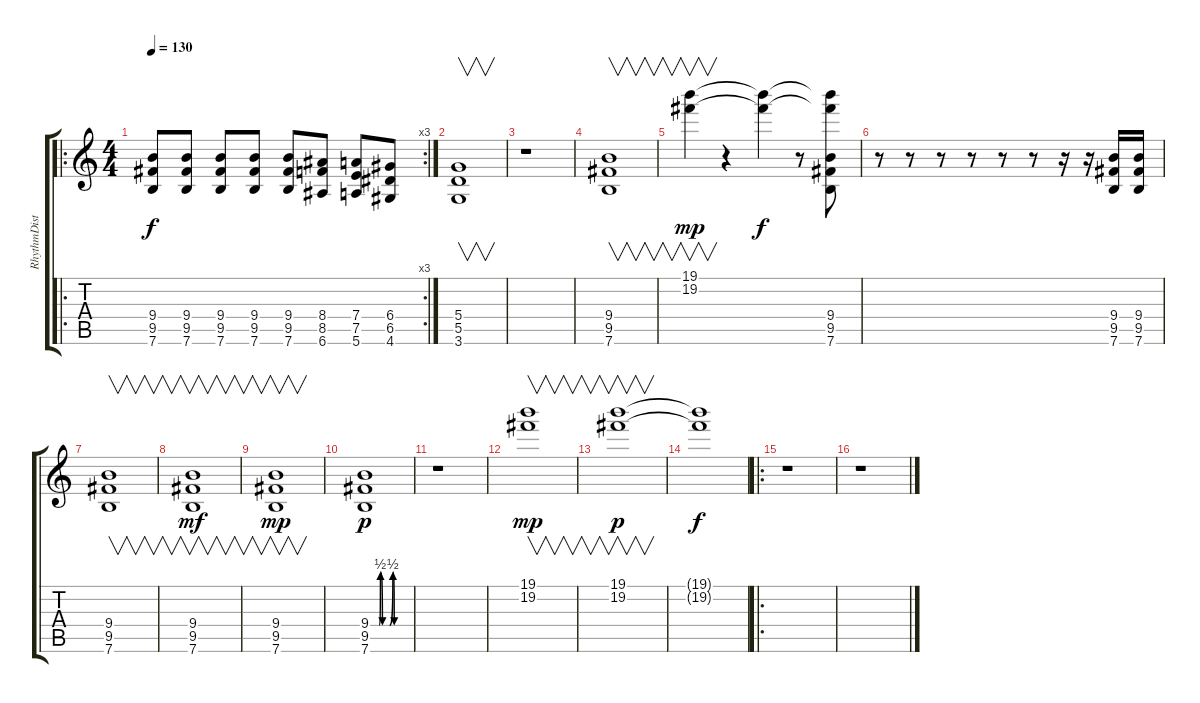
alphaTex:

\track ("RhythmDistort" "RhythmDist") {instrument distortionguitar}
\staff {score tabs}
\tuning (E4 B3 G3 D3 A2 E2) {hide}
\ro
\rc 3
\ts (4 4)
\tempo 130
\clef g2
\ks c
(9.4 9.5 7.6).8{dy f instrument distortionguitar} (9.4 9.5 7.6).8 (9.4 9.5 7.6).8 (9.4 9.5 7.6).8 (9.4 9.5 7.6).8 (8.4 8.5 6.6).8 (7.4 7.5 5.6).8 (6.4 6.5 4.6).8 |
(5.4 5.5 3.6).1{v} |
r.1 |
(9.4 9.5 7.6).1{v} |
(19.1 19.2).4{v dy mp} r.4 (19.1{t} 19.2{t}).4{dy f} r.8 (19.1{t} 19.2{t} 9.4 9.5 7.6).8 |
r.8 r.8 r.8 r.8 r.8 r.8 r.16 r.16 (9.4 9.5 7.6).16 (9.4 9.5 7.6).16 |
(9.4 9.5 7.6).1{v} |
(9.4 9.5 7.6).1{v dy mf} |
(9.4 9.5 7.6).1{v dy mp} |
(9.4{be (custom 0 0 13 0 15 2 18 0 20 0 23 0 25 0 29 0 34 2 36 0 40 0 45 0 60 0)} 9.5 7.6).1{dy p} |
r.1 |
(19.1 19.2).1{v dy mp} |
(19.1 19.2).1{v dy p} |
(19.1{t} 19.2{t}).1{dy f} |
\ro
r.1 |
r.1
